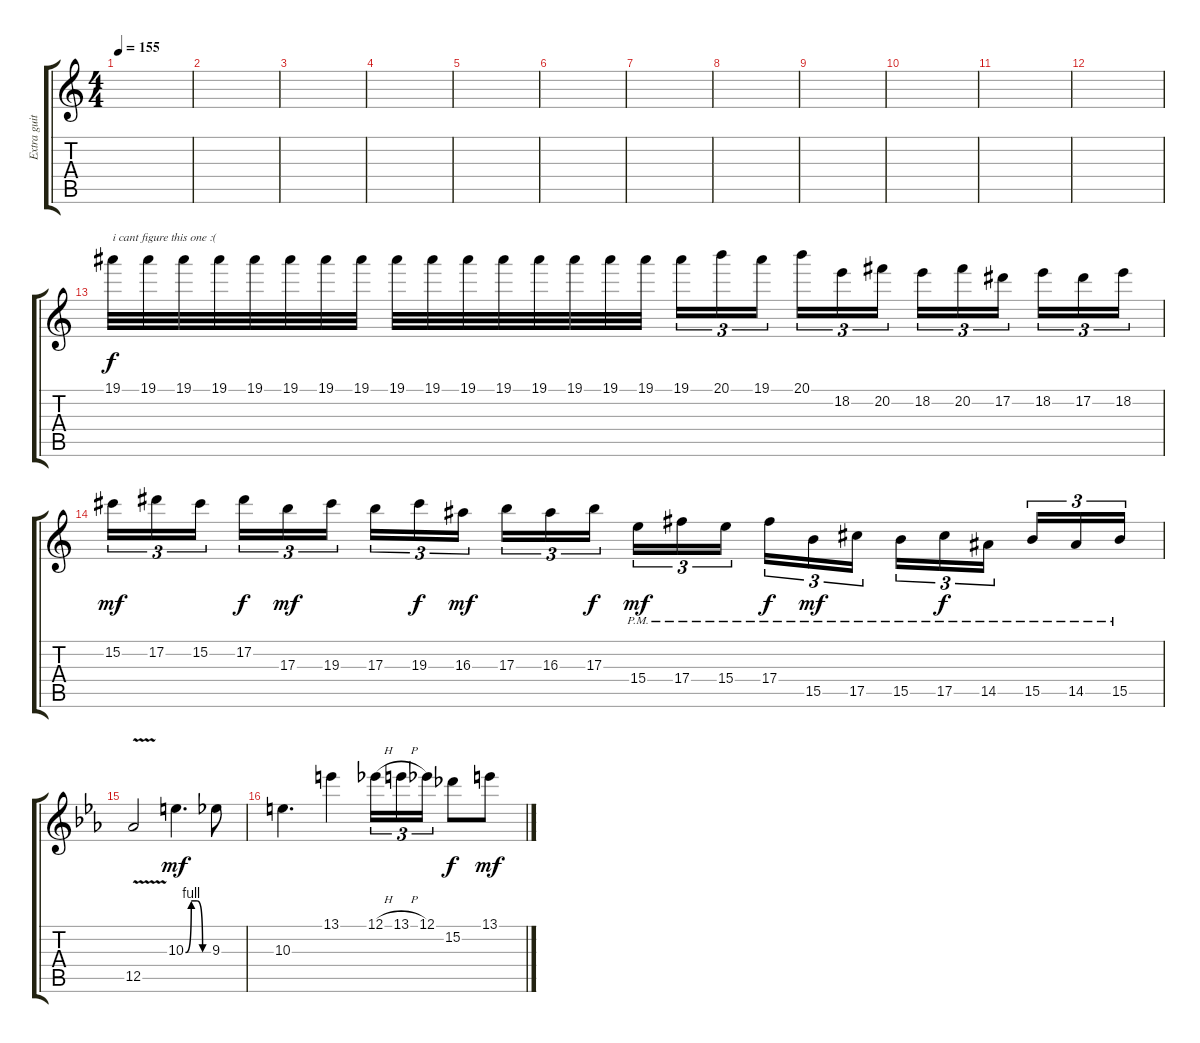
\track ("Extra guitar/Cordle solo" "Extra guit") {instrument overdrivenguitar}
\staff {score tabs}
\tuning (Eb4 Bb3 Gb3 Db3 Ab2 Eb2) {hide}
\ts (4 4)
\tempo 155
\clef g2
\ks c
|
|
|
|
|
|
|
|
|
|
|
|
19.1.32{txt "i cant figure this one :("} 19.1.32 19.1.32 19.1.32 19.1.32 19.1.32 19.1.32 19.1.32 19.1.32 19.1.32 19.1.32 19.1.32 19.1.32 19.1.32 19.1.32 19.1.32 19.1.16{tu (3 2)} 20.1.16{tu (3 2)} 19.1.16{tu (3 2) beam splitsecondary} 20.1.16{tu (3 2)} 18.2.16{tu (3 2)} 20.2.16{tu (3 2)} 18.2.16{tu (3 2)} 20.2.16{tu (3 2)} 17.2.16{tu (3 2) beam splitsecondary} 18.2.16{tu (3 2)} 17.2.16{tu (3 2)} 18.2.16{tu (3 2)} |
15.2.16{tu (3 2) dy mf} 17.2.16{tu (3 2)} 15.2.16{tu (3 2) beam splitsecondary} 17.2.16{tu (3 2) dy f} 17.3.16{tu (3 2) dy mf} 19.3.16{tu (3 2)} 17.3.16{tu (3 2)} 19.3.16{tu (3 2) dy f} 16.3.16{tu (3 2) dy mf beam splitsecondary} 17.3.16{tu (3 2)} 16.3.16{tu (3 2)} 17.3.16{tu (3 2) dy f} 15.4{pm}.16{tu (3 2) dy mf} 17.4{pm}.16{tu (3 2)} 15.4{pm}.16{tu (3 2) beam splitsecondary} 17.4{pm}.16{tu (3 2) dy f} 15.5{pm}.16{tu (3 2) dy mf} 17.5{pm}.16{tu (3 2)} 15.5{pm}.16{tu (3 2)} 17.5{pm}.16{tu (3 2) dy f} 14.5{pm}.16{tu (3 2) beam splitsecondary} 15.5{pm}.16{tu (3 2)} 14.5{pm}.16{tu (3 2)} 15.5{pm}.16{tu (3 2)} |
\ks cminor
12.5{v}.2 10.3{be (custom 0 0 15 4 30 4 45 0 60 0)}.4{d dy mf} 9.3.8 |
10.3.4{d} 13.1.4 12.1{h}.16{tu (3 2)} 13.1{h}.16{tu (3 2)} 12.1.16{tu (3 2)} 15.2.8{dy f} 13.1.8{dy mf}
